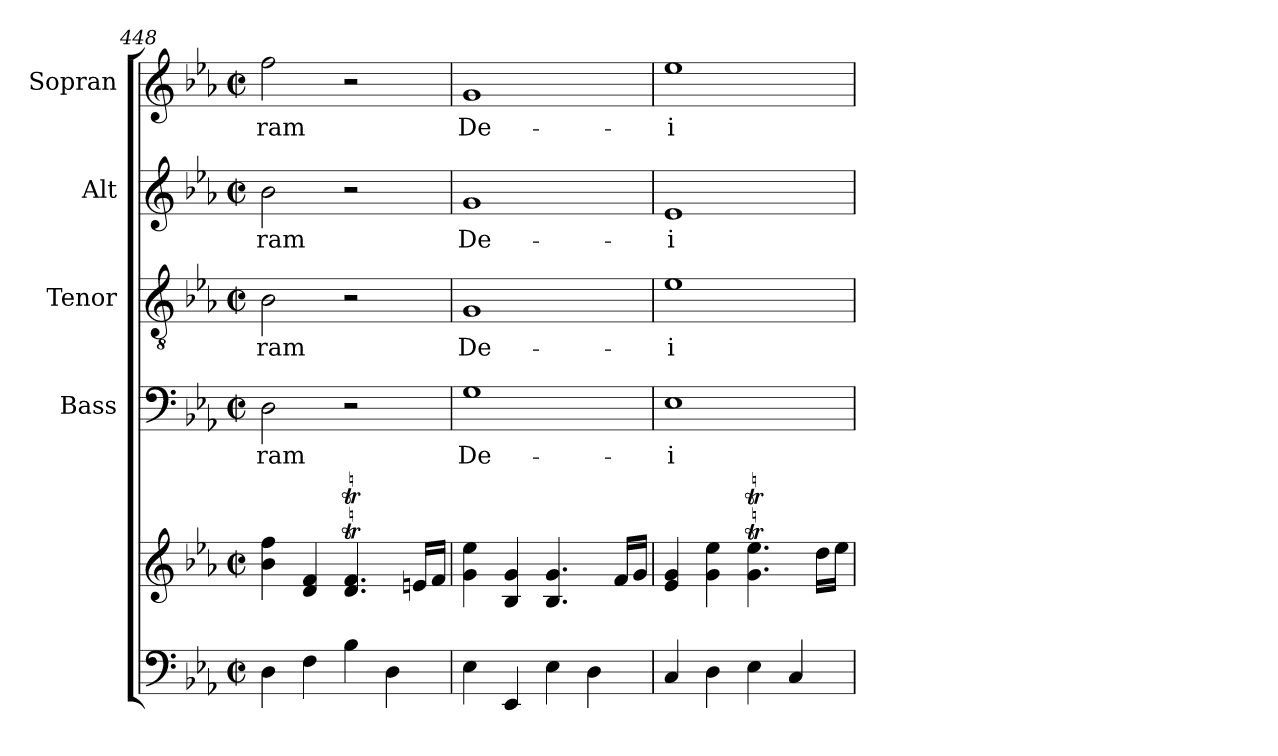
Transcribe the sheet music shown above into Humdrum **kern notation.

**kern	**kern	**kern	**text	**kern	**text	**kern	**text	**kern	**text
*part5	*part5	*part4	*part4	*part3	*part3	*part2	*part2	*part1	*part1
*staff6	*staff5	*staff4	*staff4	*staff3	*staff3	*staff2	*staff2	*staff1	*staff1
*	*	*I"Bass	*	*I"Tenor	*	*I"Alt	*	*I"Sopran	*
*	*	*I'B.	*	*I'T.	*	*I'A.	*	*I'S.	*
*clefF4	*clefG2	*clefF4	*	*clefGv2	*	*clefG2	*	*clefG2	*
*k[b-e-a-]	*k[b-e-a-]	*k[b-e-a-]	*	*k[b-e-a-]	*	*k[b-e-a-]	*	*k[b-e-a-]	*
*E-:	*E-:	*E-:	*	*E-:	*	*E-:	*	*E-:	*
*M2/2	*M2/2	*M2/2	*	*M2/2	*	*M2/2	*	*M2/2	*
*met(c|)	*met(c|)	*met(c|)	*	*met(c|)	*	*met(c|)	*	*met(c|)	*
=448	=448	=448	=448	=448	=448	=448	=448	=448	=448
!	!	!	!LO:LY:b	!	!LO:LY:b	!	!LO:LY:b	!	!LO:LY:b
4D\	4b-\ 4ff\	2D\	-ram	2B-\	-ram	2b-\	-ram	2ff\	-ram
4F\	4d/ 4f/	.	.	.	.	.	.	.	.
4B-\	4.d/T 4.f/T	2r	.	2r	.	2r	.	2r	.
4D\	.	.	.	.	.	.	.	.	.
.	16en/LL	.	.	.	.	.	.	.	.
.	16f/JJ	.	.	.	.	.	.	.	.
=449	=449	=449	=449	=449	=449	=449	=449	=449	=449
!	!	!	!LO:LY:b	!	!LO:LY:b	!	!LO:LY:b	!	!LO:LY:b
4E-\	4g\ 4ee-\	1G	De-	1G	De-	1g	De-	1g	De-
4EE-/	4B-/ 4g/	.	.	.	.	.	.	.	.
4E-\	4.B-/ 4.g/	.	.	.	.	.	.	.	.
4D\	.	.	.	.	.	.	.	.	.
.	16f/LL	.	.	.	.	.	.	.	.
.	16g/JJ	.	.	.	.	.	.	.	.
=450	=450	=450	=450	=450	=450	=450	=450	=450	=450
!	!	!	!LO:LY:b	!	!LO:LY:b	!	!LO:LY:b	!	!LO:LY:b
4C/	4e-/ 4g/	1E-	-i	1e-	-i	1e-	-i	1ee-	-i
4D\	4g\ 4ee-\	.	.	.	.	.	.	.	.
4E-\	4.g\T 4.ee-\T	.	.	.	.	.	.	.	.
4C/	.	.	.	.	.	.	.	.	.
.	16dd\LL	.	.	.	.	.	.	.	.
.	16ee-\JJ	.	.	.	.	.	.	.	.
=	=	=	=	=	=	=	=	=	=
*-	*-	*-	*-	*-	*-	*-	*-	*-	*-
